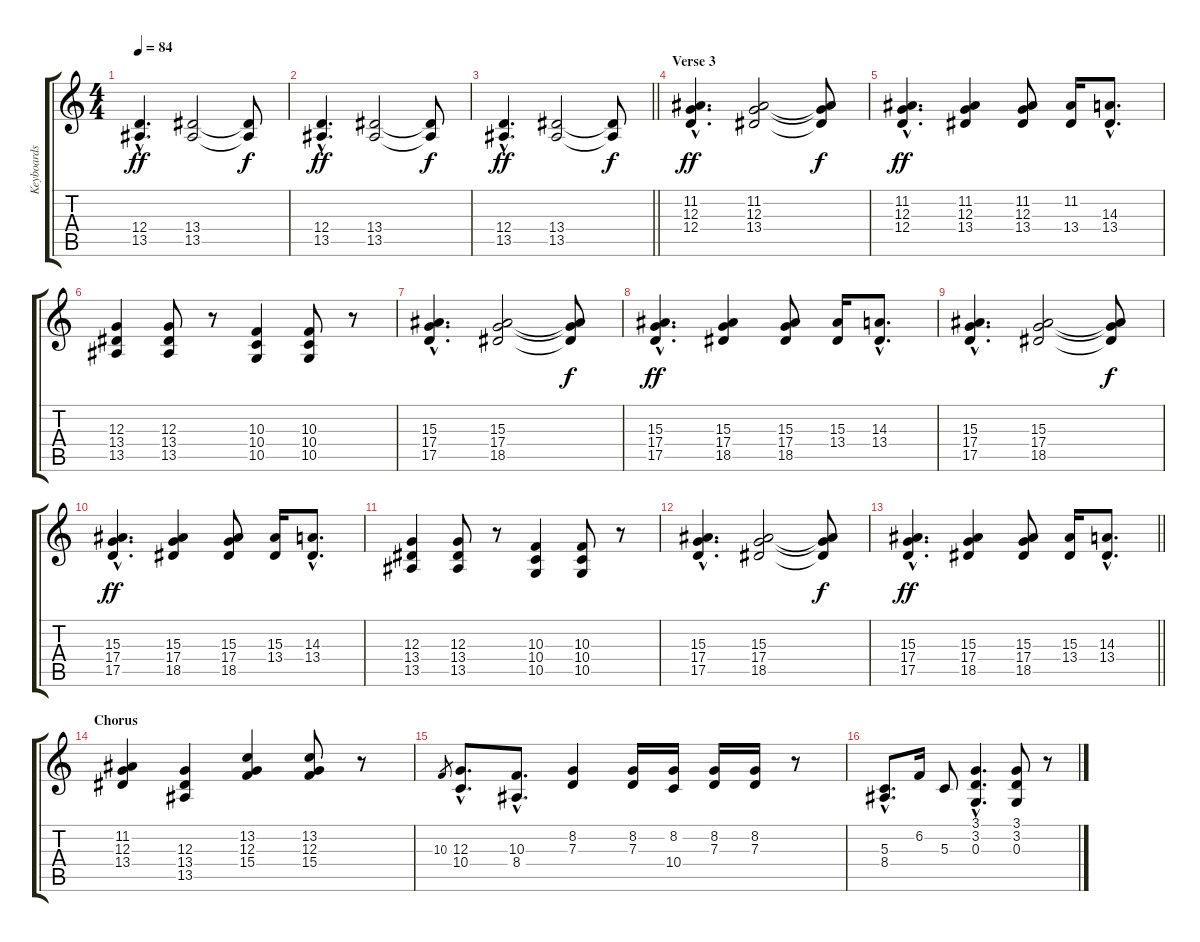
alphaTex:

\track ("Keyboards R. (Ian Anderson)" "Keyboards ") {instrument pad7halo}
\staff {score tabs}
\tuning (E4 B3 G3 D3 A2 E2) {hide}
\ts (4 4)
\tempo 84
\clef g2
\ks c
(12.4{hac} 13.5{hac}).4{d dy ff} (13.4 13.5).2 (13.4{t} 13.5{t}).8{dy f} |
(12.4{hac} 13.5{hac}).4{d dy ff} (13.4 13.5).2 (13.4{t} 13.5{t}).8{dy f} |
\barLineRight lightlight
(12.4{hac} 13.5{hac}).4{d dy ff} (13.4 13.5).2 (13.4{t} 13.5{t}).8{dy f} |
\section ("" "Verse 3")
(11.2{hac} 12.3{hac} 12.4{hac}).4{d dy ff} (11.2 12.3 13.4).2 (11.2{t} 12.3{t} 13.4{t}).8{dy f} |
(11.2{hac} 12.3{hac} 12.4{hac}).4{d dy ff} (11.2 12.3 13.4).4 (11.2 12.3 13.4).8 (11.2 13.4).16 (14.3{hac} 13.4{hac}).8{d} |
(12.3 13.4 13.5).4 (12.3 13.4 13.5).8 r.8 (10.3 10.4 10.5).4 (10.3 10.4 10.5).8 r.8 |
(15.3{hac} 17.4{hac} 17.5{hac}).4{d} (15.3 17.4 18.5).2 (15.3{t} 17.4{t} 18.5{t}).8{dy f} |
(15.3{hac} 17.4{hac} 17.5{hac}).4{d dy ff} (15.3 17.4 18.5).4 (15.3 17.4 18.5).8 (15.3 13.4).16 (14.3{hac} 13.4{hac}).8{d} |
(15.3{hac} 17.4{hac} 17.5{hac}).4{d} (15.3 17.4 18.5).2 (15.3{t} 17.4{t} 18.5{t}).8{dy f} |
(15.3{hac} 17.4{hac} 17.5{hac}).4{d dy ff} (15.3 17.4 18.5).4 (15.3 17.4 18.5).8 (15.3 13.4).16 (14.3{hac} 13.4{hac}).8{d} |
(12.3 13.4 13.5).4 (12.3 13.4 13.5).8 r.8 (10.3 10.4 10.5).4 (10.3 10.4 10.5).8 r.8 |
(15.3{hac} 17.4{hac} 17.5{hac}).4{d} (15.3 17.4 18.5).2 (15.3{t} 17.4{t} 18.5{t}).8{dy f} |
\barLineRight lightlight
(15.3{hac} 17.4{hac} 17.5{hac}).4{d dy ff} (15.3 17.4 18.5).4 (15.3 17.4 18.5).8 (15.3 13.4).16 (14.3{hac} 13.4{hac}).8{d} |
\section ("" "Chorus")
(11.2 12.3 13.4).4 (12.3 13.4 13.5).4 (13.2 12.3 15.4).4 (13.2 12.3 15.4).8 r.8 |
10.3.8{gr} (12.3{hac} 10.4{hac}).8{d} (10.3{hac} 8.4{hac}).8{d} (8.2 7.3).4 (8.2 7.3).16 (8.2 10.4).16 (8.2 7.3).16 (8.2 7.3).16 r.8 |
(5.3{hac} 8.4{hac}).8{d} 6.2.16 5.3.8 (3.1{hac} 3.2{hac} 0.3{hac}).4{d} (3.1 3.2 0.3).8 r.8
